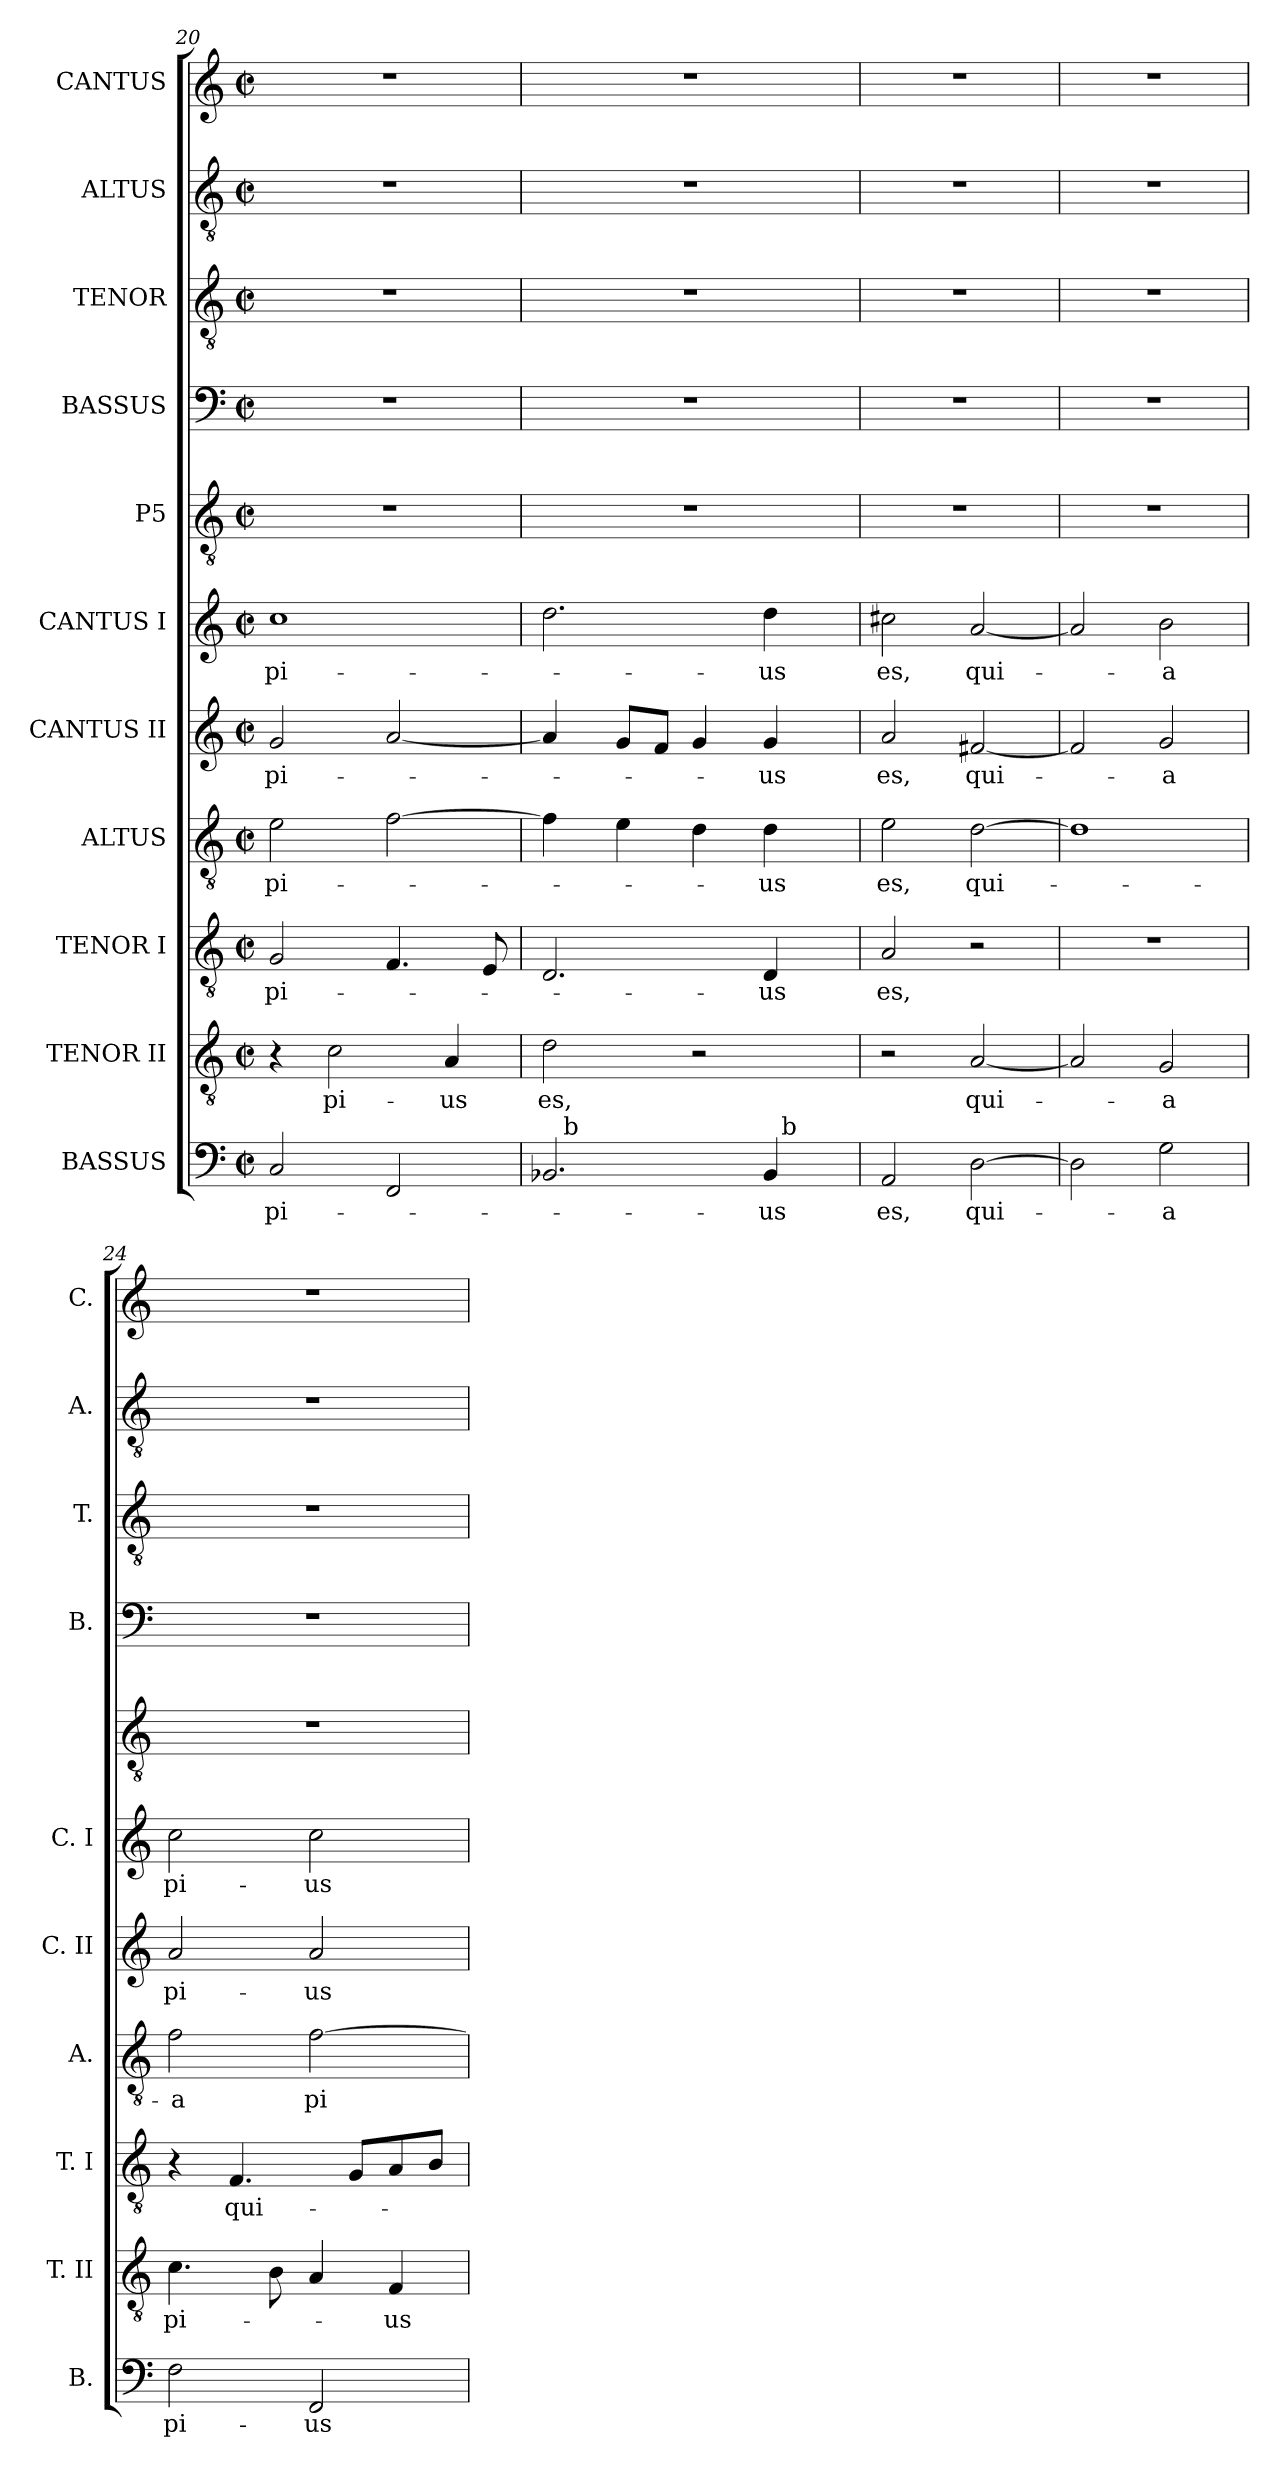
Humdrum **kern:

**kern	**text	**kern	**text	**kern	**text	**kern	**text	**kern	**text	**kern	**text	**kern	**kern	**kern	**kern	**kern
*part11	*part11	*part10	*part10	*part9	*part9	*part8	*part8	*part7	*part7	*part6	*part6	*part5	*part4	*part3	*part2	*part1
*staff11	*staff11	*staff10	*staff10	*staff9	*staff9	*staff8	*staff8	*staff7	*staff7	*staff6	*staff6	*staff5	*staff4	*staff3	*staff2	*staff1
*I"BASSUS	*	*I"TENOR II	*	*I"TENOR I	*	*I"ALTUS	*	*I"CANTUS II	*	*I"CANTUS I	*	*I"P5	*I"BASSUS	*I"TENOR	*I"ALTUS	*I"CANTUS
*I'B.	*	*I'T. II	*	*I'T. I	*	*I'A.	*	*I'C. II	*	*I'C. I	*	*	*I'B.	*I'T.	*I'A.	*I'C.
*clefF4	*	*clefGv2	*	*clefGv2	*	*clefGv2	*	*clefG2	*	*clefG2	*	*clefGv2	*clefF4	*clefGv2	*clefGv2	*clefG2
*	*	*ITrd7c12	*	*ITrd7c12	*	*ITrd7c12	*	*	*	*	*	*ITrd7c12	*	*ITrd7c12	*ITrd7c12	*
*k[]	*	*k[]	*	*k[]	*	*k[]	*	*k[]	*	*k[]	*	*k[]	*k[]	*k[]	*k[]	*k[]
*a:	*	*a:	*	*a:	*	*a:	*	*a:	*	*a:	*	*a:	*a:	*a:	*a:	*a:
*M2/2	*	*M2/2	*	*M2/2	*	*M2/2	*	*M2/2	*	*M2/2	*	*M2/2	*M2/2	*M2/2	*M2/2	*M2/2
*met(c|)	*	*met(c|)	*	*met(c|)	*	*met(c|)	*	*met(c|)	*	*met(c|)	*	*met(c|)	*met(c|)	*met(c|)	*met(c|)	*met(c|)
=20	=20	=20	=20	=20	=20	=20	=20	=20	=20	=20	=20	=20	=20	=20	=20	=20
!	!LO:LY:b:color=#000000	!	!	!	!	!	!	!	!	!	!	!	!	!	!	!
!	!	!	!	!	!LO:LY:b:color=#000000	!	!	!	!	!	!	!	!	!	!	!
!	!	!	!	!	!	!	!LO:LY:b:color=#000000	!	!	!	!	!	!	!	!	!
!	!	!	!	!	!	!	!	!	!LO:LY:b:color=#000000	!	!	!	!	!	!	!
!	!	!	!	!	!	!	!	!	!	!	!LO:LY:b:color=#000000	!	!	!	!	!
2Ci/	pi-	4r	.	2GGi/	pi-	2Ei\	pi-	2gi/	pi-	1cci	pi-	1r	1r	1r	1r	1r
!	!	!	!LO:LY:b:color=#000000	!	!	!	!	!	!	!	!	!	!	!	!	!
.	.	2Ci\	pi-	.	.	.	.	.	.	.	.	.	.	.	.	.
2FFi/	.	.	.	4.FFi/	.	[2Fi\	.	[2ai/	.	.	.	.	.	.	.	.
!	!	!	!LO:LY:b:color=#000000	!	!	!	!	!	!	!	!	!	!	!	!	!
.	.	4AAi/	-us	.	.	.	.	.	.	.	.	.	.	.	.	.
.	.	.	.	8EEi/	.	.	.	.	.	.	.	.	.	.	.	.
!!LO:LB:g=z
=21	=21	=21	=21	=21	=21	=21	=21	=21	=21	=21	=21	=21	=21	=21	=21	=21
!	!	!	!LO:LY:b:color=#000000	!	!	!	!	!	!	!	!	!	!	!	!	!
*^	*	*	*	*	*	*	*	*	*	*	*	*	*	*	*	*
2.BB-i/	32ryy	.	2Di\	es,	2.DDi/	.	4Fi\]	.	4ai/]	.	2.ddi\	.	1r	1r	1r	1r	1r
.	256ryy	.	.	.	.	.	.	.	.	.	.	.	.	.	.	.	.
!	!LO:TX:a:t=b	!	!	!	!	!	!	!	!	!	!	!	!	!	!	!	!
.	2ryy	.	.	.	.	.	.	.	.	.	.	.	.	.	.	.	.
.	.	.	.	.	.	.	4Ei\	.	8gi/L	.	.	.	.	.	.	.	.
.	.	.	.	.	.	.	.	.	8fi/J	.	.	.	.	.	.	.	.
.	.	.	2r	.	.	.	4Di\	.	4gi/	.	.	.	.	.	.	.	.
.	4ryy	.	.	.	.	.	.	.	.	.	.	.	.	.	.	.	.
!	!	!LO:LY:b:color=#000000	!	!	!	!	!	!	!	!	!	!	!	!	!	!	!
!	!	!	!	!	!	!LO:LY:b:color=#000000	!	!	!	!	!	!	!	!	!	!	!
!	!	!	!	!	!	!	!	!LO:LY:b:color=#000000	!	!	!	!	!	!	!	!	!
!	!	!	!	!	!	!	!	!	!	!LO:LY:b:color=#000000	!	!	!	!	!	!	!
!	!	!	!	!	!	!	!	!	!	!	!	!LO:LY:b:color=#000000	!	!	!	!	!
4BB-i/	.	-us	.	.	4DDi/	-us	4Di\	-us	4gi/	-us	4ddi\	-us	.	.	.	.	.
!	!LO:TX:a:t=b	!	!	!	!	!	!	!	!	!	!	!	!	!	!	!	!
.	8ryy	.	.	.	.	.	.	.	.	.	.	.	.	.	.	.	.
.	16ryy	.	.	.	.	.	.	.	.	.	.	.	.	.	.	.	.
.	64..ryy	.	.	.	.	.	.	.	.	.	.	.	.	.	.	.	.
*v	*v	*	*	*	*	*	*	*	*	*	*	*	*	*	*	*	*
=22	=22	=22	=22	=22	=22	=22	=22	=22	=22	=22	=22	=22	=22	=22	=22	=22
*^	*	*	*	*	*	*	*	*	*	*	*	*	*	*	*	*
!	!	!LO:LY:b:color=#000000	!	!	!	!	!	!	!	!	!	!	!	!	!	!	!
*v	*v	*	*	*	*	*	*	*	*	*	*	*	*	*	*	*	*
*^	*	*	*	*	*	*	*	*	*	*	*	*	*	*	*	*
!	!	!	!	!	!	!LO:LY:b:color=#000000	!	!	!	!	!	!	!	!	!	!	!
*v	*v	*	*	*	*	*	*	*	*	*	*	*	*	*	*	*	*
*^	*	*	*	*	*	*	*	*	*	*	*	*	*	*	*	*
!	!	!	!	!	!	!	!	!LO:LY:b:color=#000000	!	!	!	!	!	!	!	!	!
*v	*v	*	*	*	*	*	*	*	*	*	*	*	*	*	*	*	*
*^	*	*	*	*	*	*	*	*	*	*	*	*	*	*	*	*
!	!	!	!	!	!	!	!	!	!	!LO:LY:b:color=#000000	!	!	!	!	!	!	!
*v	*v	*	*	*	*	*	*	*	*	*	*	*	*	*	*	*	*
*^	*	*	*	*	*	*	*	*	*	*	*	*	*	*	*	*
!	!	!	!	!	!	!	!	!	!	!	!	!LO:LY:b:color=#000000	!	!	!	!	!
*v	*v	*	*	*	*	*	*	*	*	*	*	*	*	*	*	*	*
2AAi/	es,	2r	.	2AAi/	es,	2Ei\	es,	2ai/	es,	2cc#Xi\	es,	1r	1r	1r	1r	1r
!	!LO:LY:b:color=#000000	!	!	!	!	!	!	!	!	!	!	!	!	!	!	!
!	!	!	!LO:LY:b:color=#000000	!	!	!	!	!	!	!	!	!	!	!	!	!
!	!	!	!	!	!	!	!LO:LY:b:color=#000000	!	!	!	!	!	!	!	!	!
!	!	!	!	!	!	!	!	!	!LO:LY:b:color=#000000	!	!	!	!	!	!	!
!	!	!	!	!	!	!	!	!	!	!	!LO:LY:b:color=#000000	!	!	!	!	!
[2Di\	qui-	[2AAi/	qui-	2r	.	[2Di\	qui-	[2f#Xi/	qui-	[2ai/	qui-	.	.	.	.	.
=23	=23	=23	=23	=23	=23	=23	=23	=23	=23	=23	=23	=23	=23	=23	=23	=23
2Di\]	.	2AAi/]	.	1r	.	1Di]	.	2f#i/]	.	2ai/]	.	1r	1r	1r	1r	1r
!	!LO:LY:b:color=#000000	!	!	!	!	!	!	!	!	!	!	!	!	!	!	!
!	!	!	!LO:LY:b:color=#000000	!	!	!	!	!	!	!	!	!	!	!	!	!
!	!	!	!	!	!	!	!	!	!LO:LY:b:color=#000000	!	!	!	!	!	!	!
!	!	!	!	!	!	!	!	!	!	!	!LO:LY:b:color=#000000	!	!	!	!	!
2Gi\	-a	2GGi/	-a	.	.	.	.	2gi/	-a	2bi\	-a	.	.	.	.	.
=24	=24	=24	=24	=24	=24	=24	=24	=24	=24	=24	=24	=24	=24	=24	=24	=24
!	!LO:LY:b:color=#000000	!	!	!	!	!	!	!	!	!	!	!	!	!	!	!
!	!	!	!LO:LY:b:color=#000000	!	!	!	!	!	!	!	!	!	!	!	!	!
!	!	!	!	!	!	!	!LO:LY:b:color=#000000	!	!	!	!	!	!	!	!	!
!	!	!	!	!	!	!	!	!	!LO:LY:b:color=#000000	!	!	!	!	!	!	!
!	!	!	!	!	!	!	!	!	!	!	!LO:LY:b:color=#000000	!	!	!	!	!
2Fi\	pi-	4.Ci\	pi-	4r	.	2Fi\	-a	2ai/	pi-	2cci\	pi-	1r	1r	1r	1r	1r
!	!	!	!	!	!LO:LY:b:color=#000000	!	!	!	!	!	!	!	!	!	!	!
.	.	.	.	4.FFi/	qui-	.	.	.	.	.	.	.	.	.	.	.
.	.	8BBi\	.	.	.	.	.	.	.	.	.	.	.	.	.	.
!	!LO:LY:b:color=#000000	!	!	!	!	!	!	!	!	!	!	!	!	!	!	!
!	!	!	!	!	!	!	!LO:LY:b:color=#000000	!	!	!	!	!	!	!	!	!
!	!	!	!	!	!	!	!	!	!LO:LY:b:color=#000000	!	!	!	!	!	!	!
!	!	!	!	!	!	!	!	!	!	!	!LO:LY:b:color=#000000	!	!	!	!	!
2FFi/	-us	4AAi/	.	.	.	[2Fi\	pi-	2ai/	-us	2cci\	-us	.	.	.	.	.
.	.	.	.	8GGi/L	.	.	.	.	.	.	.	.	.	.	.	.
!	!	!	!LO:LY:b:color=#000000	!	!	!	!	!	!	!	!	!	!	!	!	!
.	.	4FFi/	-us	8AAi/	.	.	.	.	.	.	.	.	.	.	.	.
.	.	.	.	8BBi/J	.	.	.	.	.	.	.	.	.	.	.	.
=	=	=	=	=	=	=	=	=	=	=	=	=	=	=	=	=
*-	*-	*-	*-	*-	*-	*-	*-	*-	*-	*-	*-	*-	*-	*-	*-	*-
